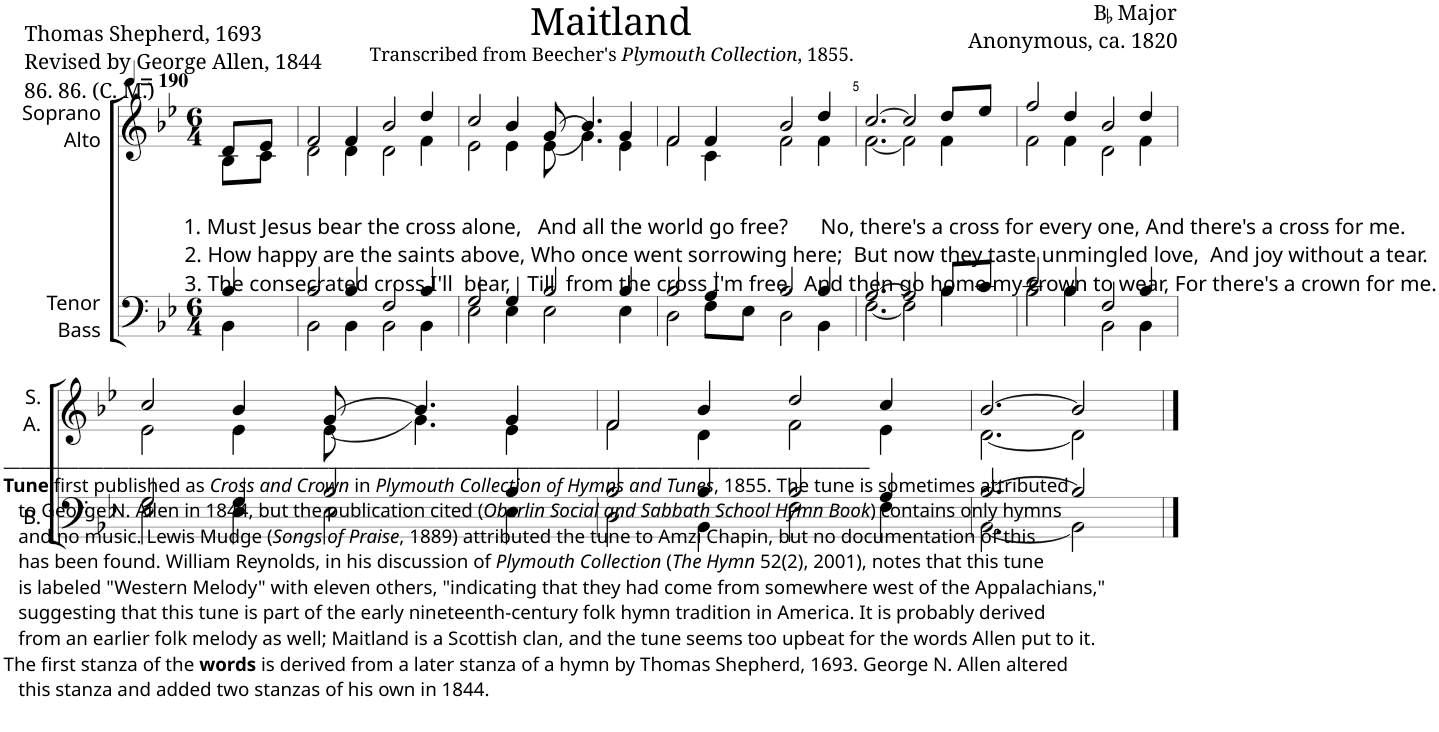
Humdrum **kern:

**kern	**kern
*part2	*part1
*staff2	*staff1
*I"Tenor Bass	*I"Soprano Alto
*I'B.	*I'S. A.
*clefF4	*clefG2
*k[b-e-]	*k[b-e-]
*M6/4	*M6/4
*MM190	*MM190
=1	=1
*^	*^
!	!	!LO:TX:b:t=1. Must Jesus bear the cross alone,   And all the world go free?      No, there's a cross for every one, And there's a cross for me.	!
!	!	!LO:TX:b:t=2. How happy are the saints above, Who once went sorrowing here;  But now they taste unmingled love,  And joy without a tear.	!
!	!	!LO:TX:b:t=3. The consecrated cross I'll  bear,   Till  from the cross I'm free,  And then go home my crown to wear, For there's a crown for me.	!
!LO:TX:b:t=________________________________________________________________________________________________________	!	!	!
!LO:TX:b:B:t=Tune	!	!	!
!LO:TX:b:t=first published as	!	!	!
!LO:TX:b:i:t=Cross and Crown	!	!	!
!LO:TX:b:t=in	!	!	!
!LO:TX:b:i:t=Plymouth Collection of Hymns and Tunes	!	!	!
!LO:TX:b:t=, 1855. The tune is sometimes attributed	!	!	!
!LO:TX:b:t=to George N. Allen in 1844, but the publication cited (	!	!	!
!LO:TX:b:i:t=Oberlin Social and Sabbath School Hymn Book	!	!	!
!LO:TX:b:t=) contains only hymns	!	!	!
!LO:TX:b:t=and no music. Lewis Mudge (	!	!	!
!LO:TX:b:i:t=Songs of Praise	!	!	!
!LO:TX:b:t=, 1889) attributed the tune to Amzi Chapin, but no documentation of this	!	!	!
!LO:TX:b:t=has been found. William Reynolds, in his discussion of	!	!	!
!LO:TX:b:i:t=Plymouth Collection	!	!	!
!LO:TX:b:t=(	!	!	!
!LO:TX:b:i:t=The Hymn	!	!	!
!LO:TX:b:t=52(2), 2001), notes that this tune	!	!	!
!LO:TX:b:t=is labeled "Western Melody" with eleven others, "indicating that they had come from somewhere west of the Appalachians,"	!	!	!
!LO:TX:b:t=suggesting that this tune is part of the early nineteenth-century folk hymn tradition in America. It is probably derived	!	!	!
!LO:TX:b:t=from an earlier folk melody as well; Maitland is a Scottish clan, and the tune seems too upbeat for the words Allen put to it.	!	!	!
!LO:TX:b:t=The first stanza of the	!	!	!
!LO:TX:b:B:t=words	!	!	!
!LO:TX:b:t=is derived from a later stanza of a hymn by Thomas Shepherd, 1693. George N. Allen altered	!	!	!
!LO:TX:b:t=this stanza and added two stanzas of his own in 1844.	!	!	!
4B-/	4BB-\	8d/L	8B-\L
.	.	8e-/J	8c\J
=2	=2	=2	=2
2B-/	2BB-\	2f/	2d\
4B-/	4BB-\	4f/	4d\
2F/	2BB-\	2b-/	2d\
4B-/	4BB-\	4dd/	4f\
=3	=3	=3	=3
2G/	2E-\	2cc/	2e-\
4G/	4E-\	4b-/	4e-\
2B-/	2E-\	(8g/	(8e-\
.	.	4.b-/)	4.g\)
4B-/	4E-\	4g/	4e-\
=4	=4	=4	=4
2B-/	2D\	2f/	2f\
4A/	8F\L	4f/	4c\
.	8E-\J	.	.
2B-/	2D\	2b-/	2f\
4B-/	4BB-\	4dd/	4f\
=5	=5	=5	=5
[2.A/	[2.F\	[2.cc/	[2.f\
2A/]	2F\]	2cc/]	2f\]
8B-/L	4B-\	8dd/L	4f\
8c/J	.	8ee-/J	.
=6	=6	=6	=6
2d/	2B-\	2ff/	2f\
4B-/	4B-\	4dd/	4f\
2F/	2BB-\	2b-/	2d\
4B-/	4BB-\	4dd/	4f\
!!LO:LB:g=z	!!
=7	=7	=7	=7
2G/	2E-\	2cc/	2e-\
4G/	4E-\	4b-/	4e-\
2B-/	2E-\	(8g/	(8e-\
.	.	4.b-/)	4.g\)
4B-/	4E-\	4g/	4e-\
=8	=8	=8	=8
2B-/	2D\	2f/	2f\
4B-/	4BB-\	4b-/	4d\
2B-/	2F\	2dd/	2f\
4A/	4F\	4cc/	4e-\
=9	=9	=9	=9
[2.B-/	[2.BB-\	[>2.b-/	[2.d\
2B-/]	2BB-\]	2b-/]	2d\]
*v	*v	*	*
*	*v	*v
==	==
*-	*-
